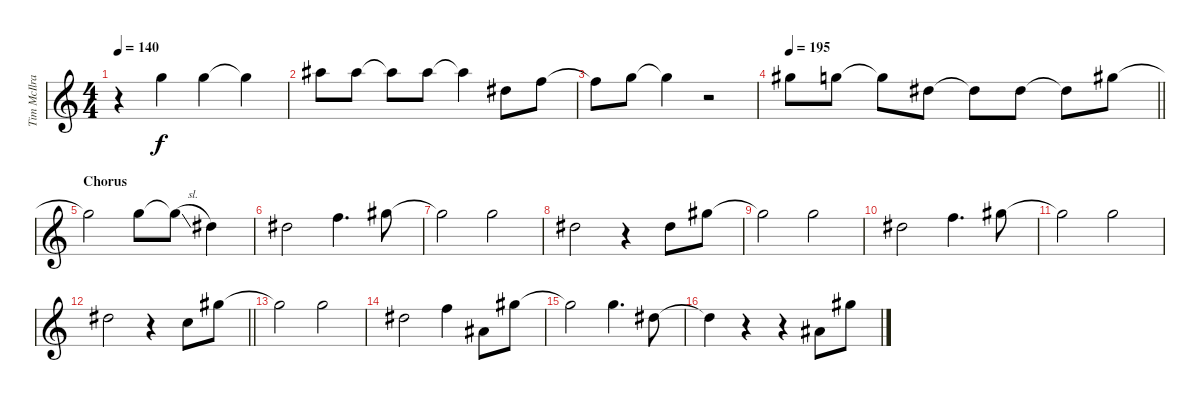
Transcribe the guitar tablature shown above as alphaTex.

\track ("Tim McIlrath - Vocals" "Tim McIlra") {instrument distortionguitar}
\staff {score}
\tuning (Eb4 Bb3 Gb3 Db3 Ab2 Eb2) {hide}
\ts (4 4)
\tempo 140
\clef g2
\ks c
r.4{dy f} 9.2.4 9.2.4 9.2{t}.4 |
12.2.8 12.2.8 12.2{t}.8 12.2.8 12.2{t}.4 5.2.8 7.2.8 |
7.2{t}.8 9.2.8 9.2{t}.4 r.2 |
\tempo 195
\barLineRight lightlight
10.2.8 9.2.8 9.2{t}.8 5.2.8 5.2{t}.8 5.2.8 5.2{t}.8 10.2.8 |
\section ("" "Chorus")
10.2{t}.2 9.2.8 9.2{sl t}.8 5.2.4 |
5.2.2 7.2.4{d} 10.2.8 |
10.2{t}.2 9.2.2 |
5.2.2 r.4 5.2.8 10.2.8 |
10.2{t}.2 9.2.2 |
5.2.2 7.2.4{d} 10.2.8 |
10.2{t}.2 9.2.2 |
\barLineRight lightlight
5.2.2 r.4 2.2.8 10.2.8 |
10.2{t}.2 9.2.2 |
5.2.2 7.2.4 0.2.8 10.2.8 |
10.2{t}.2 9.2.4{d} 5.2.8 |
5.2{t}.4 r.4 r.4 0.2.8 10.2.8
